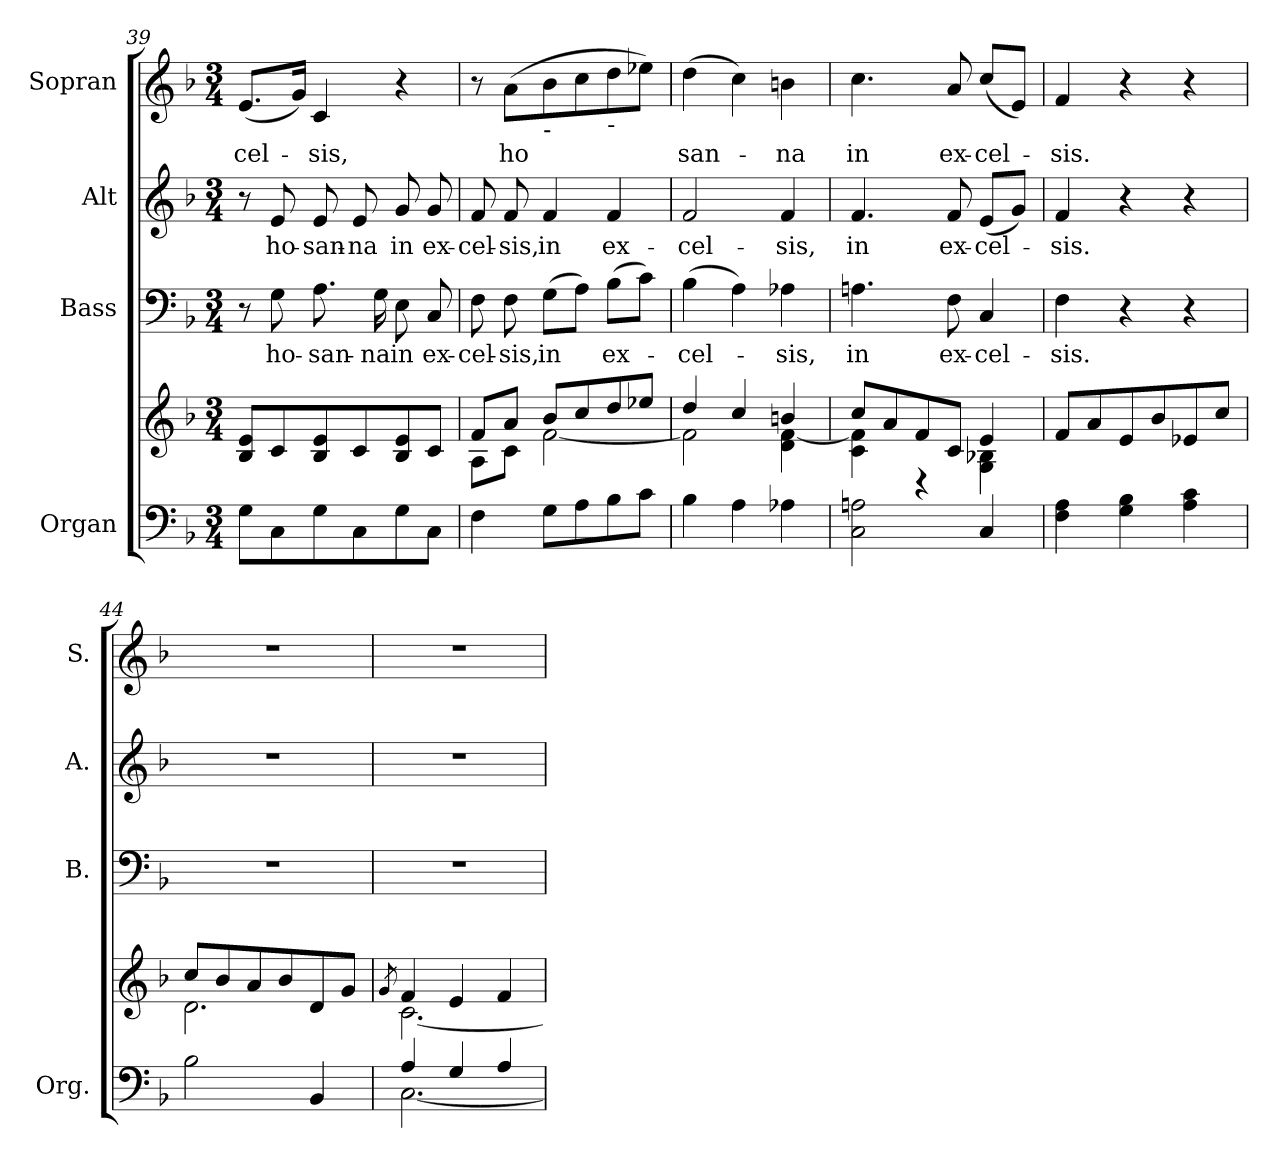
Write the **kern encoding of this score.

**kern	**kern	**kern	**text	**kern	**text	**kern	**text
*part4	*part4	*part3	*part3	*part2	*part2	*part1	*part1
*staff5	*staff4	*staff3	*staff3	*staff2	*staff2	*staff1	*staff1
*I"Organ	*	*I"Bass	*	*I"Alt	*	*I"Sopran	*
*I'Org.	*	*I'B.	*	*I'A.	*	*I'S.	*
*clefF4	*clefG2	*clefF4	*	*clefG2	*	*clefG2	*
*k[b-]	*k[b-]	*k[b-]	*	*k[b-]	*	*k[b-]	*
*F:	*F:	*F:	*	*F:	*	*F:	*
*M3/4	*M3/4	*M3/4	*	*M3/4	*	*M3/4	*
=39	=39	=39	=39	=39	=39	=39	=39
!	!	!	!	!	!	!	!LO:LY:b:color=#000000
8Gi\L	8B-i/ 8eiL	8r	.	8r	.	(8.ei/L	-cel-
!	!	!	!LO:LY:b:color=#000000	!	!	!	!
!	!	!	!	!	!LO:LY:b:color=#000000	!	!
8Ci\	8ci/	8Gi\	ho-	8ei/	ho-	.	.
.	.	.	.	.	.	16gi/Jk)	.
!	!	!	!LO:LY:b:color=#000000	!	!	!	!
!	!	!	!	!	!LO:LY:b:color=#000000	!	!
!	!	!	!	!	!	!	!LO:LY:b:color=#000000
8Gi\	8B-i/ 8ei	8.Ai\	-san-	8ei/	-san-	4ci/	-sis,
!	!	!	!	!	!LO:LY:b:color=#000000	!	!
8Ci\	8ci/	.	.	8ei/	-na	.	.
!	!	!	!LO:LY:b:color=#000000	!	!	!	!
.	.	16Gi\	-na	.	.	.	.
!	!	!	!LO:LY:b:color=#000000	!	!	!	!
!	!	!	!	!	!LO:LY:b:color=#000000	!	!
8Gi\	8B-i/ 8ei	8Ei\	in	8gi/	in	4r	.
!	!	!	!LO:LY:b:color=#000000	!	!	!	!
!	!	!	!	!	!LO:LY:b:color=#000000	!	!
8Ci\J	8ci/J	8Ci/	ex-	8gi/	ex-	.	.
!!LO:LB:g=z
=40	=40	=40	=40	=40	=40	=40	=40
*	*^	*	*	*	*	*	*
!	!	!	!	!LO:LY:b:color=#000000	!	!	!	!
!	!	!	!	!	!	!LO:LY:b:color=#000000	!	!
4Fi\	8fi/L	8Ai\L	8Fi\	-cel-	8fi/	-cel-	8r	.
!	!	!	!	!LO:LY:b:color=#000000	!	!	!	!
!	!	!	!	!	!	!LO:LY:b:color=#000000	!	!
!	!	!	!	!	!	!	!	!LO:LY:b:color=#000000
.	8ai/J	8ci\J	8Fi\	-sis,	8fi/	-sis,	(8ai\L	ho
!	!	!	!	!LO:LY:b:color=#000000	!	!	!	!
!	!	!	!	!	!	!	!LO:TX:b:t=-	!
!	!	!	!	!	!	!LO:LY:b:color=#000000	!	!
8Gi\L	8b-i/L	[<2fi\	(8Gi\L	in	4fi/	in	8b-i\	.
8Ai\	8cci/	.	8Ai\J)	.	.	.	8cci\	.
!	!	!	!	!LO:LY:b:color=#000000	!	!	!	!
!	!	!	!	!	!	!	!LO:TX:b:t=-	!
!	!	!	!	!	!	!LO:LY:b:color=#000000	!	!
8B-i\	8ddi/	.	(8B-i\L	ex-	4fi/	ex-	8ddi\	.
8ci\J	8ee-Xi/J	.	8ci\J)	.	.	.	8ee-Xi\J)	.
=41	=41	=41	=41	=41	=41	=41	=41	=41
!	!	!	!	!LO:LY:b:color=#000000	!	!	!	!
!	!	!	!	!	!	!LO:LY:b:color=#000000	!	!
!	!	!	!	!	!	!	!	!LO:LY:b:color=#000000
4B-i\	4ddi/	2fi\]	(4B-i\	-cel-	2fi/	-cel-	(4ddi\	san-
4Ai\	4cci/	.	4Ai\)	.	.	.	4cci\)	.
!	!	!	!	!LO:LY:b:color=#000000	!	!	!	!
!	!	!	!	!	!	!LO:LY:b:color=#000000	!	!
!	!	!	!	!	!	!	!	!LO:LY:b:color=#000000
4A-Xi\	4bni/	4di\ [<4fi	4A-Xi\	-sis,	4fi/	-sis,	4bni\	-na
=42	=42	=42	=42	=42	=42	=42	=42	=42
!	!	!	!	!LO:LY:b:color=#000000	!	!	!	!
!	!	!	!	!	!	!LO:LY:b:color=#000000	!	!
!	!	!	!	!	!	!	!	!LO:LY:b:color=#000000
2Ci\ 2Ani	8cci/L	4ci\ 4fi]	4.Ani\	in	4.fi/	in	4.cci\	in
.	8ai/	.	.	.	.	.	.	.
.	8fi/	4r	.	.	.	.	.	.
!	!	!	!	!LO:LY:b:color=#000000	!	!	!	!
!	!	!	!	!	!	!LO:LY:b:color=#000000	!	!
!	!	!	!	!	!	!	!	!LO:LY:b:color=#000000
.	8ci/J	.	8Fi\	ex-	8fi/	ex-	8ai/	ex-
!	!	!	!	!LO:LY:b:color=#000000	!	!	!	!
!	!	!	!	!	!	!LO:LY:b:color=#000000	!	!
!	!	!	!	!	!	!	!	!LO:LY:b:color=#000000
4Ci/	4ei/	4Gi\ 4B-Xi	4Ci/	-cel-	(8ei/L	-cel-	(8cci/L	-cel-
.	.	.	.	.	8gi/J)	.	8ei/J)	.
*	*v	*v	*	*	*	*	*	*
=43	=43	=43	=43	=43	=43	=43	=43
!	!	!	!LO:LY:b:color=#000000	!	!	!	!
!	!	!	!	!	!LO:LY:b:color=#000000	!	!
!	!	!	!	!	!	!	!LO:LY:b:color=#000000
4Fi\ 4Ai	8fi/L	4Fi\	-sis.	4fi/	-sis.	4fi/	-sis.
.	8ai/	.	.	.	.	.	.
4Gi\ 4B-i	8ei/	4r	.	4r	.	4r	.
.	8b-i/	.	.	.	.	.	.
4Ai\ 4ci	8e-Xi/	4r	.	4r	.	4r	.
.	8cci/J	.	.	.	.	.	.
=44	=44	=44	=44	=44	=44	=44	=44
*	*^	*	*	*	*	*	*
!	!	!	!LO:N:vis=1	!	!LO:N:vis=1	!	!LO:N:vis=1	!
2B-i\	8cci/L	2.di\	2.r	.	2.r	.	2.r	.
.	8b-i/	.	.	.	.	.	.	.
.	8ai/	.	.	.	.	.	.	.
.	8b-i/	.	.	.	.	.	.	.
4BB-i/	8di/	.	.	.	.	.	.	.
.	8gi/J	.	.	.	.	.	.	.
=45	=45	=45	=45	=45	=45	=45	=45	=45
.	8qgi/	.	.	.	.	.	.	.
*^	*	*	*	*	*	*	*	*
!	!	!	!	!LO:N:vis=1	!	!LO:N:vis=1	!	!LO:N:vis=1	!
4Ai/	[<2.Ci\	4fi/	[<2.ci\	2.r	.	2.r	.	2.r	.
4Gi/	.	4ei/	.	.	.	.	.	.	.
4Ai/	.	4fi/	.	.	.	.	.	.	.
*v	*v	*	*	*	*	*	*	*	*
*	*v	*v	*	*	*	*	*	*
=	=	=	=	=	=	=	=
*-	*-	*-	*-	*-	*-	*-	*-
